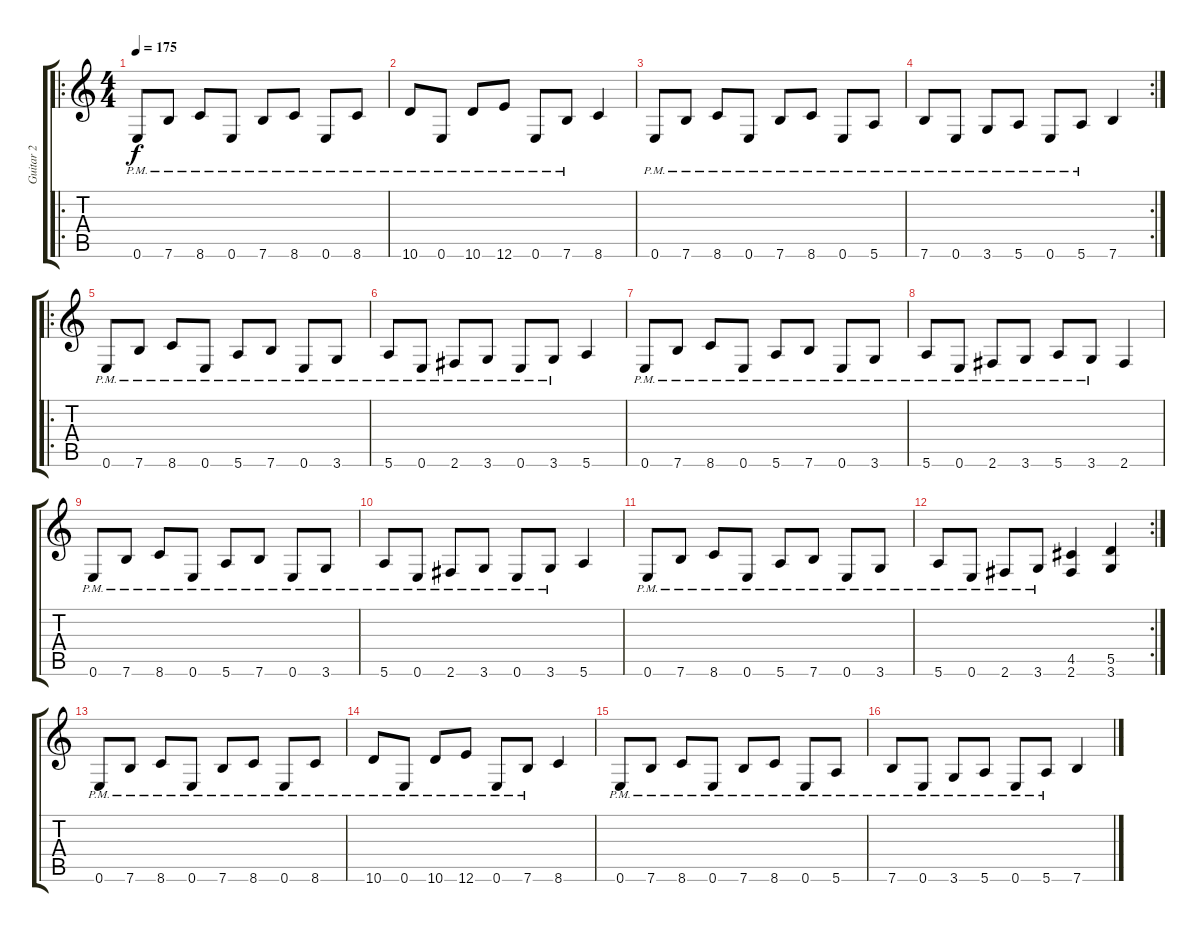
\track ("Guitar 2" "Guitar 2") {instrument distortionguitar}
\staff {score tabs}
\tuning (E4 B3 G3 D3 A2 E2) {hide}
\ro
\ts (4 4)
\tempo 175
\clef g2
\ks c
0.6{pm}.8{dy f} 7.6{pm}.8 8.6{pm}.8 0.6{pm}.8 7.6{pm}.8 8.6{pm}.8 0.6{pm}.8 8.6{pm}.8 |
10.6{pm}.8 0.6{pm}.8 10.6{pm}.8 12.6{pm}.8 0.6{pm}.8 7.6{pm}.8 8.6.4 |
0.6{pm}.8 7.6{pm}.8 8.6{pm}.8 0.6{pm}.8 7.6{pm}.8 8.6{pm}.8 0.6{pm}.8 5.6{pm}.8 |
\rc 2
7.6{pm}.8 0.6{pm}.8 3.6{pm}.8 5.6{pm}.8 0.6{pm}.8 5.6{pm}.8 7.6.4 |
\ro
0.6{pm}.8 7.6{pm}.8 8.6{pm}.8 0.6{pm}.8 5.6{pm}.8 7.6{pm}.8 0.6{pm}.8 3.6{pm}.8 |
5.6{pm}.8 0.6{pm}.8 2.6{pm}.8 3.6{pm}.8 0.6{pm}.8 3.6{pm}.8 5.6.4 |
0.6{pm}.8 7.6{pm}.8 8.6{pm}.8 0.6{pm}.8 5.6{pm}.8 7.6{pm}.8 0.6{pm}.8 3.6{pm}.8 |
5.6{pm}.8 0.6{pm}.8 2.6{pm}.8 3.6{pm}.8 5.6{pm}.8 3.6{pm}.8 2.6.4 |
0.6{pm}.8 7.6{pm}.8 8.6{pm}.8 0.6{pm}.8 5.6{pm}.8 7.6{pm}.8 0.6{pm}.8 3.6{pm}.8 |
5.6{pm}.8 0.6{pm}.8 2.6{pm}.8 3.6{pm}.8 0.6{pm}.8 3.6{pm}.8 5.6.4 |
0.6{pm}.8 7.6{pm}.8 8.6{pm}.8 0.6{pm}.8 5.6{pm}.8 7.6{pm}.8 0.6{pm}.8 3.6{pm}.8 |
\rc 2
5.6{pm}.8 0.6{pm}.8 2.6{pm}.8 3.6{pm}.8 (4.5 2.6).4 (5.5 3.6).4 |
0.6{pm}.8 7.6{pm}.8 8.6{pm}.8 0.6{pm}.8 7.6{pm}.8 8.6{pm}.8 0.6{pm}.8 8.6{pm}.8 |
10.6{pm}.8 0.6{pm}.8 10.6{pm}.8 12.6{pm}.8 0.6{pm}.8 7.6{pm}.8 8.6.4 |
0.6{pm}.8 7.6{pm}.8 8.6{pm}.8 0.6{pm}.8 7.6{pm}.8 8.6{pm}.8 0.6{pm}.8 5.6{pm}.8 |
7.6{pm}.8 0.6{pm}.8 3.6{pm}.8 5.6{pm}.8 0.6{pm}.8 5.6{pm}.8 7.6.4
